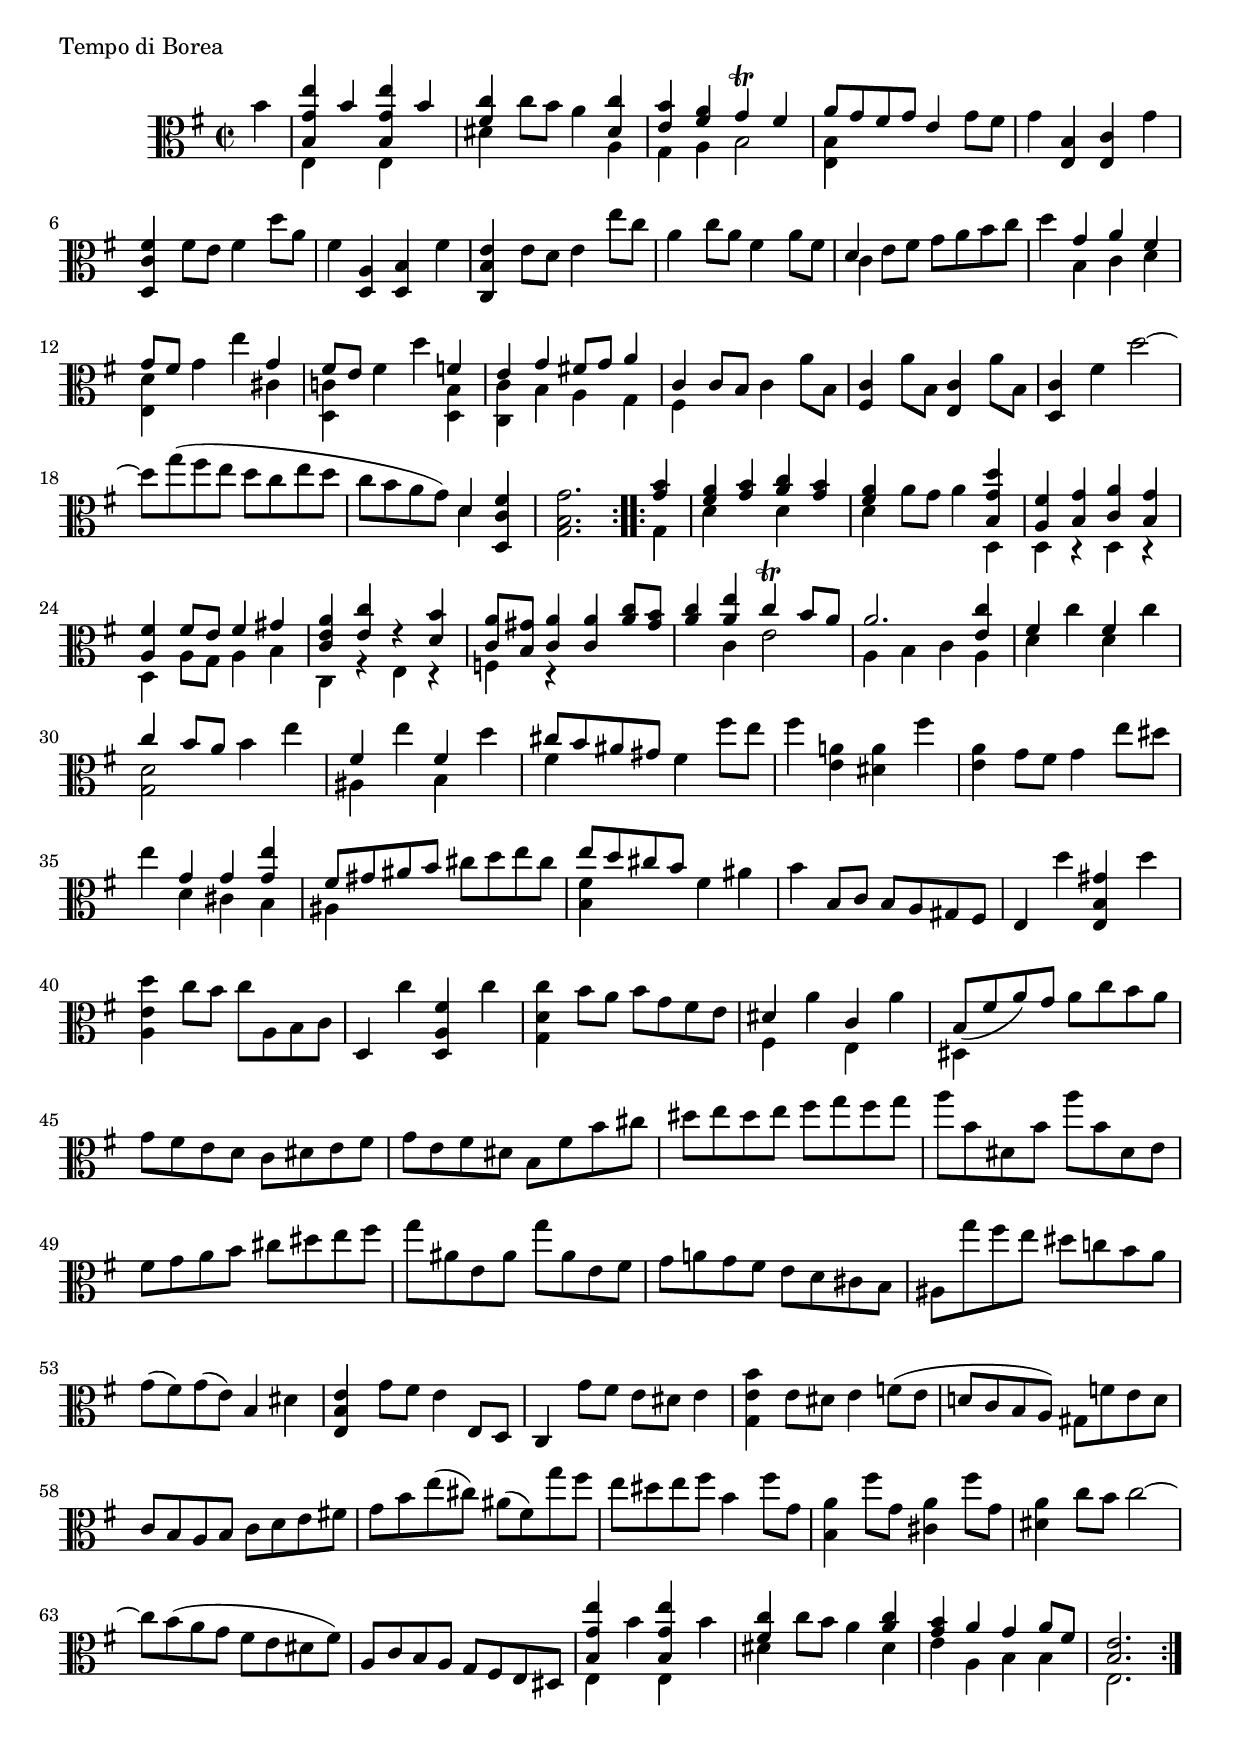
\version "1.4.0"

% Partita 1 for Solo Violin, BWV 1002
% 7. Tempo di Borea

\version "1.4.0"

viiA = \notes {
  fis''4 |
  % 1
  \stemUp <b''4 d'' fis'>  fis''4  <b''4 d'' fis'> fis''4  |
  % 2
  <g''4 cis''> \stemBoth g''8  fis''8  e''4  \stemUp <g''4 ais'>  |
  % 3
  <fis''4 b'> <e''4 cis''4> d''4-\trill  cis''4  |
  % 4
  e''8  d''8  cis''8  d''8  b'4  \stemBoth d''8  cis''8  |
  % 5
  d''4  <fis'4 b4>  <g'4 b4> d''4  |
  % 6
  <cis''4 g' a> cis''8  b'8  cis''4  a''8  e''8  |
  % 7
  cis''4  <e'4 a>  <fis'4 a>  cis''4  |
  % 8
  <b'4 fis' g> b'8  a'8  b'4  b''8  g''8  |
  % 9
  e''4  g''8  e''8  cis''4  e''8  cis''8  |
  % 10
  \stemUp a'4 \stemBoth b'8  cis''8  d''8  e''8  fis''8  g''8  |
  % 11
  a''4 \stemUp d''4  e''4  cis''4  |
  % 12
  d''8  cis''8 \stemBoth d''4  b''4  \stemUp d''4  |
  % 13
  cis''8  b'8 \stemBoth cis''4  a''4 \stemUp c''4  |
  % 14
  b'4  d''4  cis''!8  d''8  e''4  |
  % 15
  g'4 \stemBoth g'8  fis'8  g'4  e''8  fis'8  |
  % 16
  <g'4 cis'> e''8  fis'8  <g'4 b>  e''8  fis'8  |
  % 17
  <g'4 a>  cis''4  a''2 ~ |
  % 18
  a''8  d'''8(  cis'''8  b''8  a''8  g''8  b''8  a''8  |
  % 19
  g''8  fis''8  e''8  )d''8 \stemUp a'4 \stemBoth <cis''4 g' a> |
  % 20
  <d''2. fis' d'>
  
  \stemUp
  <fis''4 d''> |
  % 21
  <e''4 cis''>  <fis''4 d''>  <g''4 e''>  <fis''4 d''> |
  % 22
  <e''4 cis''> s2 <a''4 d'' fis'>  |
  % 23
  <cis''4 e'>  <d''4 fis'>  <e''4 g'>  <d''4 fis'>  |
  % 24
  <cis''4 e'>  cis''8  b'8  cis''4  dis''4  |
  % 25
  <e''4 b' g'>  <g''4 b'> r4  <fis''4 a'>  |
  % 26
  <e''8 g'>  <dis''8 fis'>  <e''4 g'> <e''4 g'>  <g''8 e''>  <fis''8 dis''>  |
  % 27
  <g''4 e''>  <b''4 e''>  g''4-\trill  fis''8  e''8  |
  % 28
  e''2.   <g''4 b'4> |
  % 29
  cis''4 \stemBoth g''4 \stemUp cis''4 \stemBoth g''4  |
  % 30
  \stemUp
  g''4 fis''8 e'' \stemBoth fis''4 b''4  |
  % 31
  \stemUp cis''4 \stemBoth  b'' \stemUp cis'' \stemBoth a''  |
  % 32
  \stemUp
  gis''8  fis''8  eis''8  dis''8 \stemBoth cis''4  cis'''8  b''8  |
  % 33
  cis'''4  <e''! b'>  <e'' ais'>  cis'''4  |
  % 34
  <e''4 b'>  d''8  cis''8  d''4  b''8  ais''8  |
  % 35
  b''4  \stemUp d''4  d''4  <b''4 d''>  |
  % 36
  [cis''8  dis''8  eis''8  fis''8] \stemBoth gis''8  a''8  b''8  gis''8  |
  % 37
  \stemUp [b''8 a''8  gis''8  fis''8] \stemBoth  cis''4  eis''4  |
  % 38
  fis''4  fis'8  g'8  fis'8  e'8  dis'8  cis'8 |  
  % 39
  b4 a''  <dis'' fis' b>  a''  |
  % 40
  <a''4 b' e'>  g''8  fis''8  g''8  e'8  fis'8  g'8  |
  % 41
  a4  g''4  <cis''4 e' a>  g''4  |
  % 42
  <g''4 a' d'>  fis''8  e''8  fis''8  d''8  cis''8  b'8  |
  % 43
  \stemUp ais'4 \stemBoth e''4 \stemUp g'4 \stemBoth e''4 \stemUp |
  % 44
  [fis'8 ( cis''8 ) e''8  d''8] \stemBoth e''8  g''8  fis''8  e''8  |
  % 45
  d''8  cis''8  b'8  a'8  g'8  ais'8  b'8  cis''8  |
  % 46
  d''8  b'8  cis''8  ais'8  fis'8  cis''8  fis''8  gis''8  |
  % 47
  ais''8  b''8  ais''8  b''8  cis'''8  d'''8  cis'''8  d'''8 |
  % 48
  e'''8  fis''8  ais'8  fis''8  e'''8  fis''8  ais'8  b'8  |
  % 49
  cis''8  d''8  e''8  fis''8  gis''8  ais''8  b''8  cis'''8  |
  % 50
  d'''8  eis''8  b'8  eis''8  d'''8  eis''8  b'8  cis''8  |
  % 51
  d''8  e''!8  d''8  cis''8  b'8  a'8  gis'8  fis'8  |
  % 52
  eis'8  d'''8  cis'''8  b''8  ais''8  g''!8  fis''8  e''8  |
  % 53
  d''8(  )cis''8  d''8(  )b'8  fis'4  ais'4  |
  % 54
  <b'4 fis' b>  d''8  cis''8  b'4  b8 a8 | 
  % 55
  g4 d''8  cis''8  b'8  ais'8  b'4  |
  % 56
  <fis''4 b' d'>  b'8  ais'8  b'4  c''8 ( b'8  |
  % 57
  a'!8  g'8  fis'8 ) e'8  dis'8  c''8  b'8  a'8  |
  % 58
  g'8  fis'8  e'8  fis'8  g'8  a'8  b'8  cis''!8  |
  % 59
  d''8  fis''8  b''8( )gis''8  eis''8(  )cis''8  d'''8  cis'''8 |
  % 60
  b''8  ais''8  b''8  cis'''8  fis''4  cis'''8  d''8  |
  % 61
  <e''4 fis'>  cis'''8  d''8 <e''4 gis'> cis'''8  d''8  |
  % 62
  <e''4 ais'> g''8  fis''8  g''2  ~ |
  % 63
  g''8  fis''8( e''8  d''8  cis''8  b'8  ais'8  )cis''8 |
  % 64
  e'8  g'8  fis'8  e'8  d'8  cis'8  b8  ais8  |
  % 65
  \stemUp <b''4 d'' fis'> \stemBoth fis''4
  \stemUp <b''4 d'' fis'> \stemBoth fis''4  |
  % 66
  \stemUp <g''4 cis''> \stemBoth g''8  fis''8  e''4  \stemUp <g''4 e''>  |
  %67
  <fis''4 d''> e'' d'' e''8 cis'' |
  % 68
  <b'2. fis'>
} 

viiB = \notes {
  s4
  % 1
  \stemDown
  b4  s4  b4  s4  |
  % 2
  ais'4  s2  e'4  |
  % 3
  d'4  e'4  fis'2  |
  % 4
  <fis'4 b4>  s4*3  
  % 5
  s1*5
  %10
  g'4 s4*3
  % 11
  s4 fis'4 g'4 a'4 |
  % 12
  <a'4 b>  s2  gis'4|
  % 13
  <g'!4 a>  s2  <fis'4 a4>  |
  % 14
  <g'4 g4> fis'4 e'4 d'4 |
  % 15
  cis'4 s4*3 | s1*3
  % 19
  s2 a'4 s1
  %20
  d'4
  % 21
  a'4  s4  a'4  s4  |
  % 22
  a'4  e''8  d''8  e''4  a4  |
  % 23
  a4  r4  a4  r4  |
  % 24
  a4 e'8 d' e'4 fis'4 |
  % 25
  g4 r4 b4 r4 |
  % 26
  c'4 r4 s2 |
  % 27
  s4 g'4 b'2 |
  % 28
  e'4 fis' g' e' |
  % 29
  a'4 s4 a'4 s4 |
  % 30
  <d'2 a'> s2 |
  % 31
  eis'4 s4 fis'4 s4 |
  % 32
  cis''4  s4*3 | s1*2 |
  % 35
  s4 a'4  gis'4  fis'4  |
  % 36
  eis'4  s4*3  |
  % 37
  <fis'4 cis''4>  s4*3 | s1*5 |
  %43
  cis'4 s4 b4 s4 |
  % 44
  ais4 s4*3 | s1*20 |
  % 65
  b4  s4  b4  s4  |
  % 66
  ais'4  s2  ais'4  |
  % 67
  b'4 e' fis' fis' |
  % 68
  b2.
} 

viiStaff = \context Staff <
  \context Voice=A \viiA
  \context Voice=B \viiB
>


viiViolaGlobal =  \notes {
  \clef "alto"
  \key g\major
  \time 2/2
  \repeat "volta" 2 {
    \partial 4 s4 | s1*19 | s4*3
  }
  \repeat "volta" 2 {
    s4 | s1*47 | s4*3
  }
}

viiViolaScripts =  \notes{
}

viiViolaStaff =  \context Staff <
  \notes \transpose f \viiStaff
  \viiViolaGlobal
  \viiViolaScripts
>

\score {
  \viiViolaStaff
  \paper { }
  \midi { \tempo 4 = 140 }
  \header {
    piece = "Tempo di Borea"
    opus = ""
  }
}

